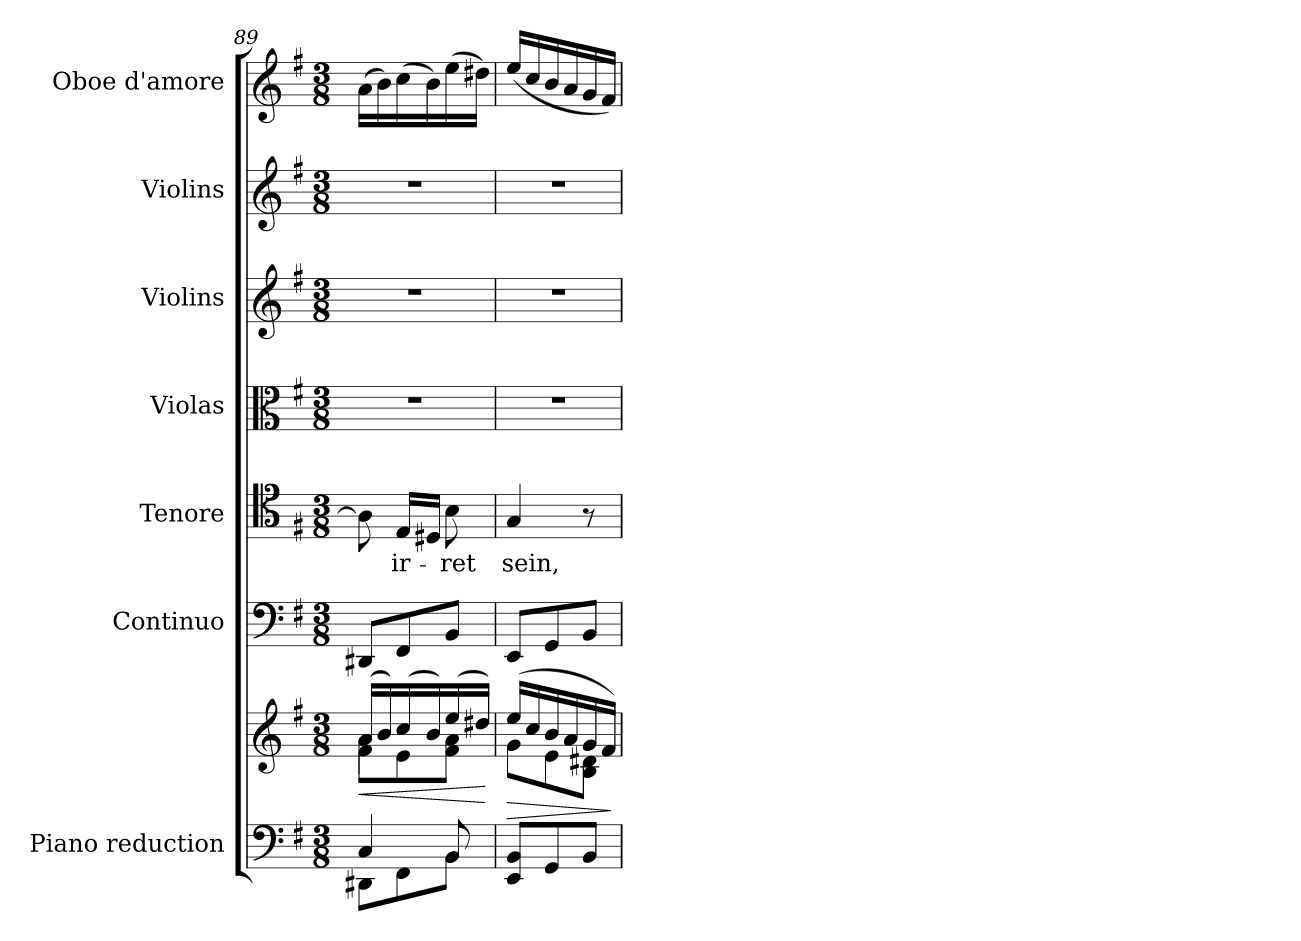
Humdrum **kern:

**kern	**kern	**dynam	**kern	**kern	**text	**kern	**kern	**kern	**kern
*part7	*part7	*part7	*part6	*part5	*part5	*part4	*part3	*part2	*part1
*staff8	*staff7	*staff7/8	*staff6	*staff5	*staff5	*staff4	*staff3	*staff2	*staff1
*I"Piano reduction	*	*	*I"Continuo	*I"Tenore	*	*I"Violas	*I"Violins	*I"Violins	*I"Oboe d'amore
*I'Pno	*	*	*	*	*	*	*	*	*I'Ob
*clefF4	*clefG2	*	*clefF4	*clefC4	*	*clefC3	*clefG2	*clefG2	*clefG2
*k[f#]	*k[f#]	*	*k[f#]	*k[f#]	*	*k[f#]	*k[f#]	*k[f#]	*k[f#]
*M3/8	*M3/8	*	*M3/8	*M3/8	*	*M3/8	*M3/8	*M3/8	*M3/8
=89	=89	=89	=89	=89	=89	=89	=89	=89	=89
*^	*	*	*	*	*	*	*	*	*
!	!	!	!LO:HP:b	!	!	!	!	!	!	!
*	*	*^	*	*	*	*	*	*	*	*
*	*	*	*^	*	*	*	*	*	*	*	*
4C/	8DD#X\L	(16a/LL	8f#\L	4a\	<	8DD#X/L	8A\]	.	4.r	4.r	4.r	(16a\LL
.	.	16b/)	.	.	.	.	.	.	.	.	.	16b\)
!	!	!	!	!	!	!	!	!LO:LY:b	!	!	!	!
.	8FF#\	(16cc/	8e\	.	.	8FF#/	16E/LL	-ir-	.	.	.	(16cc\
.	.	16b/)	.	.	.	.	16D#X/JJ	.	.	.	.	16b\)
!	!	!	!	!	!	!	!	!LO:LY:b	!	!	!	!
8BB/	8BB\J	(16ee/	8f#\ 8a\J	8ryy	.	8BB/J	8B\	-ret	.	.	.	(16ee\
.	.	16dd#X/JJ)	.	.	.	.	.	.	.	.	.	16dd#X\JJ)
*v	*v	*	*	*	*	*	*	*	*	*	*	*
*	*v	*v	*v	*	*	*	*	*	*	*	*
.	.	[	.	.	.	.	.	.	.
=90	=90	=90	=90	=90	=90	=90	=90	=90	=90
!	!	!LO:HP:b	!	!	!LO:LY:b	!	!	!	!
*	*^	*	*	*	*	*	*	*	*
8EE/ 8BB/L	(16ee/LL	8g\L	>	8EE/L	4G/	sein,	4.r	4.r	4.r	(16ee/LL
.	16cc/	.	.	.	.	.	.	.	.	16cc/
8GG/	16b/	8e\	.	8GG/	.	.	.	.	.	16b/
.	16a/	.	.	.	.	.	.	.	.	16a/
8BB/J	16g/	8B\ 8d#X\J	.	8BB/J	8r	.	.	.	.	16g/
.	16f#/JJ)	.	.	.	.	.	.	.	.	16f#/JJ)
*	*v	*v	*	*	*	*	*	*	*	*
.	.	]	.	.	.	.	.	.	.
=	=	=	=	=	=	=	=	=	=
*-	*-	*-	*-	*-	*-	*-	*-	*-	*-
